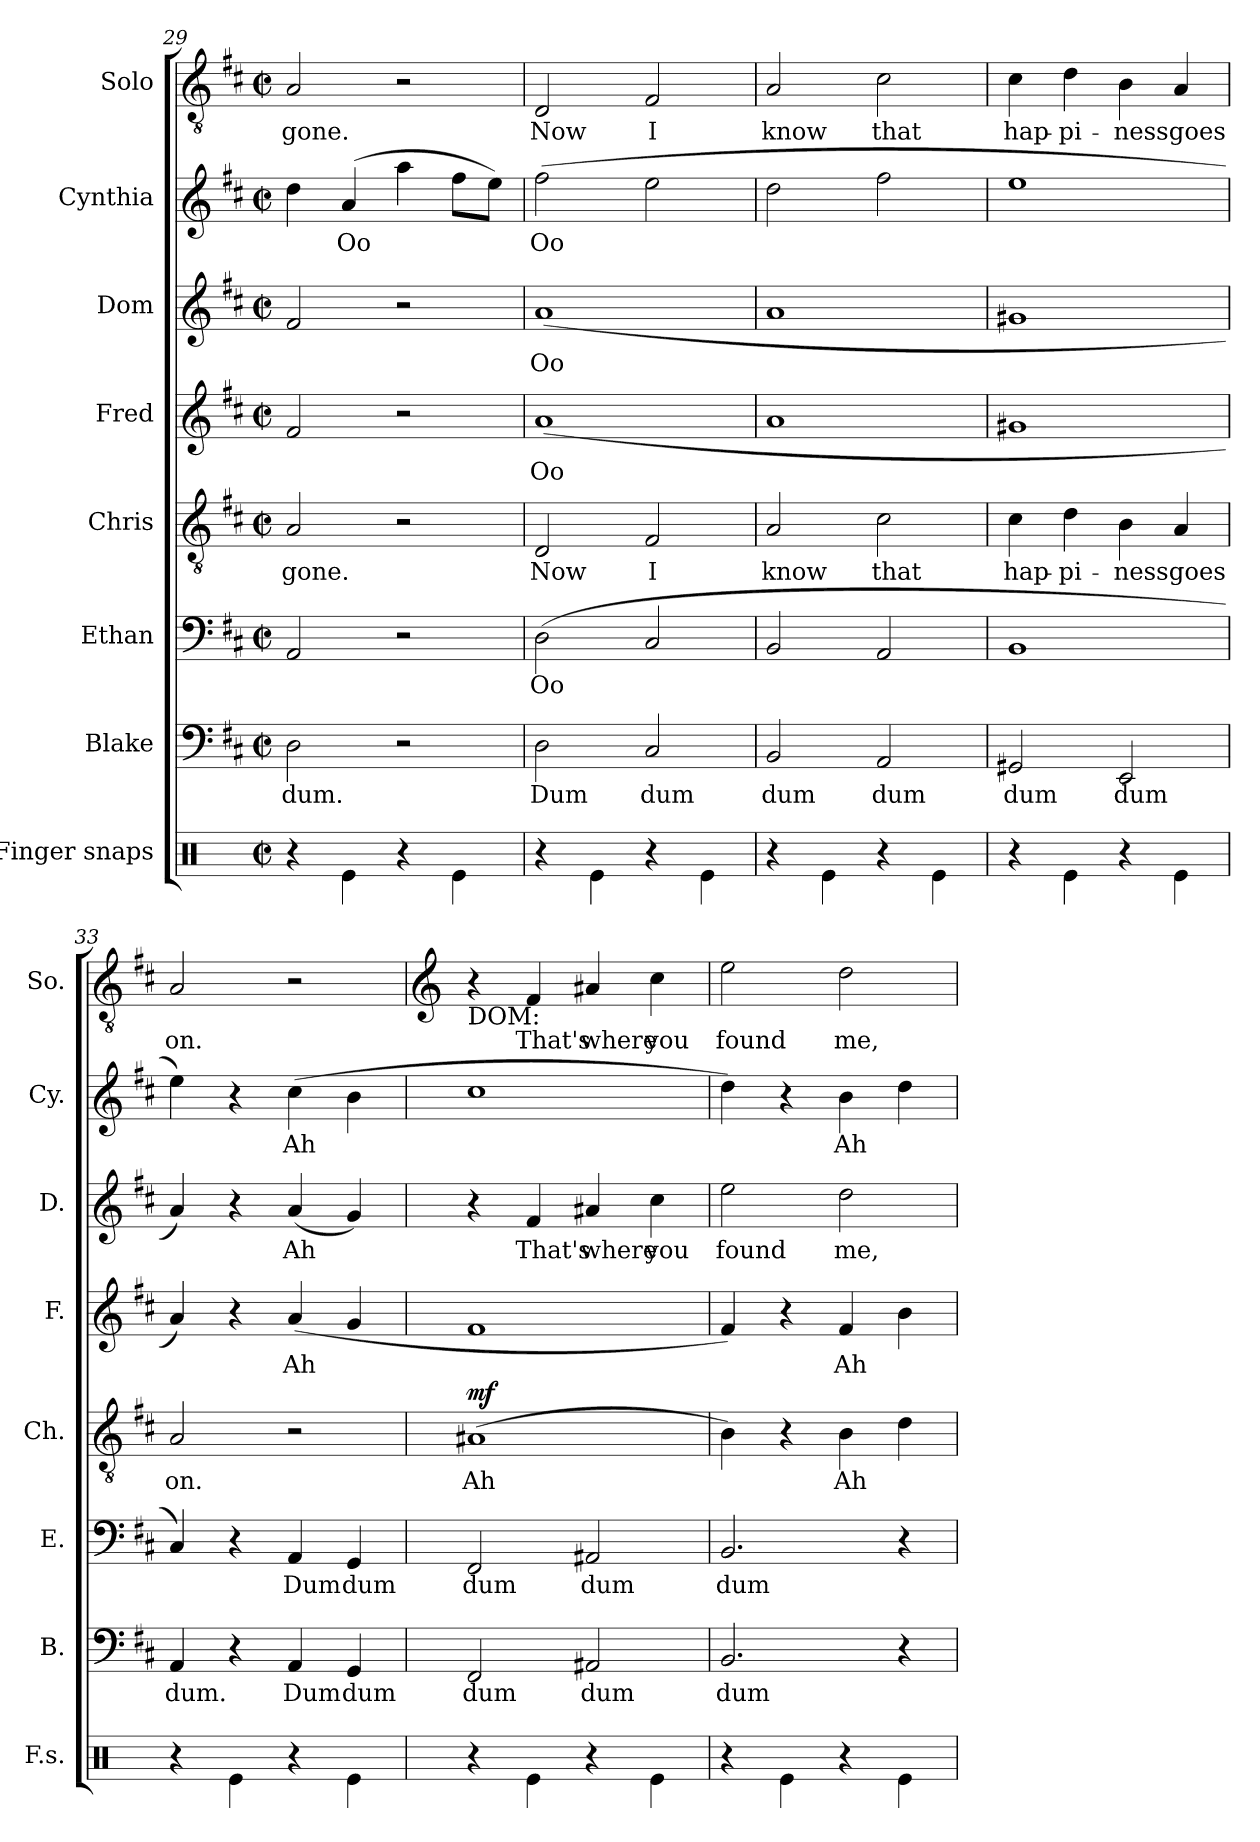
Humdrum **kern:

**kern	**kern	**text	**kern	**text	**kern	**text	**dynam	**kern	**text	**kern	**text	**kern	**text	**kern	**text
*part8	*part7	*part7	*part6	*part6	*part5	*part5	*part5	*part4	*part4	*part3	*part3	*part2	*part2	*part1	*part1
*staff8	*staff7	*staff7	*staff6	*staff6	*staff5	*staff5	*staff5	*staff4	*staff4	*staff3	*staff3	*staff2	*staff2	*staff1	*staff1
*I"Finger snaps	*I"Blake	*	*I"Ethan	*	*I"Chris	*	*	*I"Fred	*	*I"Dom	*	*I"Cynthia	*	*I"Solo	*
*I'F.s.	*I'B.	*	*I'E.	*	*I'Ch.	*	*	*I'F.	*	*I'D.	*	*I'Cy.	*	*I'So.	*
!!LO:PB:g=z
*clefX	*clefF4	*	*clefF4	*	*clefGv2	*	*	*clefG2	*	*clefG2	*	*clefG2	*	*clefGv2	*
*k[]	*k[f#c#]	*	*k[f#c#]	*	*k[f#c#]	*	*	*k[f#c#]	*	*k[f#c#]	*	*k[f#c#]	*	*k[f#c#]	*
*M2/2	*M2/2	*	*M2/2	*	*M2/2	*	*	*M2/2	*	*M2/2	*	*M2/2	*	*M2/2	*
*met(c|)	*met(c|)	*	*met(c|)	*	*met(c|)	*	*	*met(c|)	*	*met(c|)	*	*met(c|)	*	*met(c|)	*
=29	=29	=29	=29	=29	=29	=29	=29	=29	=29	=29	=29	=29	=29	=29	=29
4r	2D\	dum.	2AA/	.	2A/	gone.	.	2f#/	.	2f#/	.	4dd\	.	2A/	gone.
4Re\	.	.	.	.	.	.	.	.	.	.	.	(4a/	Oo	.	.
4r	2r	.	2r	.	2r	.	.	2r	.	2r	.	4aa\	.	2r	.
4Re\	.	.	.	.	.	.	.	.	.	.	.	8ff#\L	.	.	.
.	.	.	.	.	.	.	.	.	.	.	.	8ee\J)	.	.	.
=30	=30	=30	=30	=30	=30	=30	=30	=30	=30	=30	=30	=30	=30	=30	=30
4r	2D\	Dum	(2D\	Oo	2D/	Now	.	(1a	Oo	(1a	Oo	(2ff#\	Oo	2D/	Now
4Re\	.	.	.	.	.	.	.	.	.	.	.	.	.	.	.
4r	2C#/	dum	2C#/	.	2F#/	I	.	.	.	.	.	2ee\	.	2F#/	I
4Re\	.	.	.	.	.	.	.	.	.	.	.	.	.	.	.
=31	=31	=31	=31	=31	=31	=31	=31	=31	=31	=31	=31	=31	=31	=31	=31
4r	2BB/	dum	2BB/	.	2A/	know	.	1a	.	1a	.	2dd\	.	2A/	know
4Re\	.	.	.	.	.	.	.	.	.	.	.	.	.	.	.
4r	2AA/	dum	2AA/	.	2c#\	that	.	.	.	.	.	2ff#\	.	2c#\	that
4Re\	.	.	.	.	.	.	.	.	.	.	.	.	.	.	.
=32	=32	=32	=32	=32	=32	=32	=32	=32	=32	=32	=32	=32	=32	=32	=32
4r	2GG#X/	dum	1BB	.	4c#\	hap-	.	1g#X	.	1g#X	.	1ee	.	4c#\	hap-
4Re\	.	.	.	.	4d\	-pi-	.	.	.	.	.	.	.	4d\	-pi-
4r	2EE/	dum	.	.	4B\	-ness	.	.	.	.	.	.	.	4B\	-ness
4Re\	.	.	.	.	4A/	goes	.	.	.	.	.	.	.	4A/	goes
=33	=33	=33	=33	=33	=33	=33	=33	=33	=33	=33	=33	=33	=33	=33	=33
4r	4AA/	dum.	4C#/)	.	2A/	on.	.	4a/)	.	4a/)	.	4ee\)	.	2A/	on.
4Re\	4r	.	4r	.	.	.	.	4r	.	4r	.	4r	.	.	.
4r	4AA/	Dum	4AA/	Dum	2r	.	.	(4a/	Ah	(4a/	Ah	(4cc#\	Ah	2r	.
4Re\	4GG/	dum	4GG/	dum	.	.	.	4g/	.	4g/)	.	4b\	.	.	.
!!LO:PB:g=z
=34	=34	=34	=34	=34	=34	=34	=34	=34	=34	=34	=34	=34	=34	=34	=34
*	*	*	*	*	*	*	*	*	*	*	*	*	*	*clefG2	*
!	!	!	!	!	!	!	!	!	!	!	!	!	!	!LO:TX:b:t=DOM&colon;	!
!	!	!	!	!	!	!	!LO:DY:b	!	!	!	!	!	!	!	!
4r	2FF#/	dum	2FF#/	dum	(1A#X	Ah	mf	1f#	.	4r	.	1cc#	.	4r	.
4Re\	.	.	.	.	.	.	.	.	.	4f#/	That's	.	.	4f#/	That's
4r	2AA#X/	dum	2AA#X/	dum	.	.	.	.	.	4a#X/	where	.	.	4a#X/	where
4Re\	.	.	.	.	.	.	.	.	.	4cc#\	you	.	.	4cc#\	you
=35	=35	=35	=35	=35	=35	=35	=35	=35	=35	=35	=35	=35	=35	=35	=35
4r	2.BB/	dum	2.BB/	dum	4B\)	.	.	4f#/)	.	2ee\	found	4dd\)	.	2ee\	found
4Re\	.	.	.	.	4r	.	.	4r	.	.	.	4r	.	.	.
4r	.	.	.	.	4B\	Ah	.	4f#/	Ah	2dd\	me,	4b\	Ah	2dd\	me,
4Re\	4r	.	4r	.	4d\	.	.	4b\	.	.	.	4dd\	.	.	.
=	=	=	=	=	=	=	=	=	=	=	=	=	=	=	=
*-	*-	*-	*-	*-	*-	*-	*-	*-	*-	*-	*-	*-	*-	*-	*-
